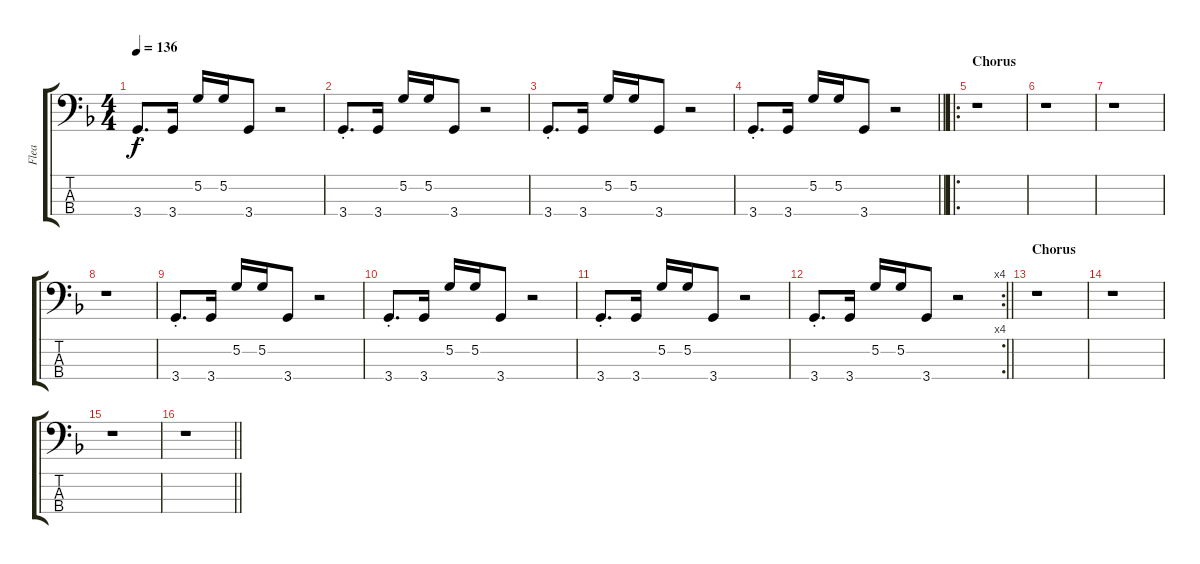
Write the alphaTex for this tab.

\track ("Flea" "Flea") {instrument electricbassfinger}
\staff {score tabs}
\tuning (G2 D2 A1 E1) {hide}
\ts (4 4)
\tempo 136
\clef f4
\ks f
3.4{st}.8{d dy f instrument electricbassfinger} 3.4.16 5.2.16 5.2.16 3.4.8 r.2 |
3.4{st}.8{d} 3.4.16 5.2.16 5.2.16 3.4.8 r.2 |
3.4{st}.8{d} 3.4.16 5.2.16 5.2.16 3.4.8 r.2 |
\barLineRight lightlight
3.4{st}.8{d} 3.4.16 5.2.16 5.2.16 3.4.8 r.2 |
\ro
\section ("" "Chorus")
r.1 |
r.1 |
r.1 |
r.1 |
3.4{st}.8{d} 3.4.16 5.2.16 5.2.16 3.4.8 r.2 |
3.4{st}.8{d} 3.4.16 5.2.16 5.2.16 3.4.8 r.2 |
3.4{st}.8{d} 3.4.16 5.2.16 5.2.16 3.4.8 r.2 |
\rc 4
\barLineRight lightlight
3.4{st}.8{d} 3.4.16 5.2.16 5.2.16 3.4.8 r.2 |
\section ("" "Chorus")
r.1 |
r.1 |
r.1 |
\barLineRight lightlight
r.1
